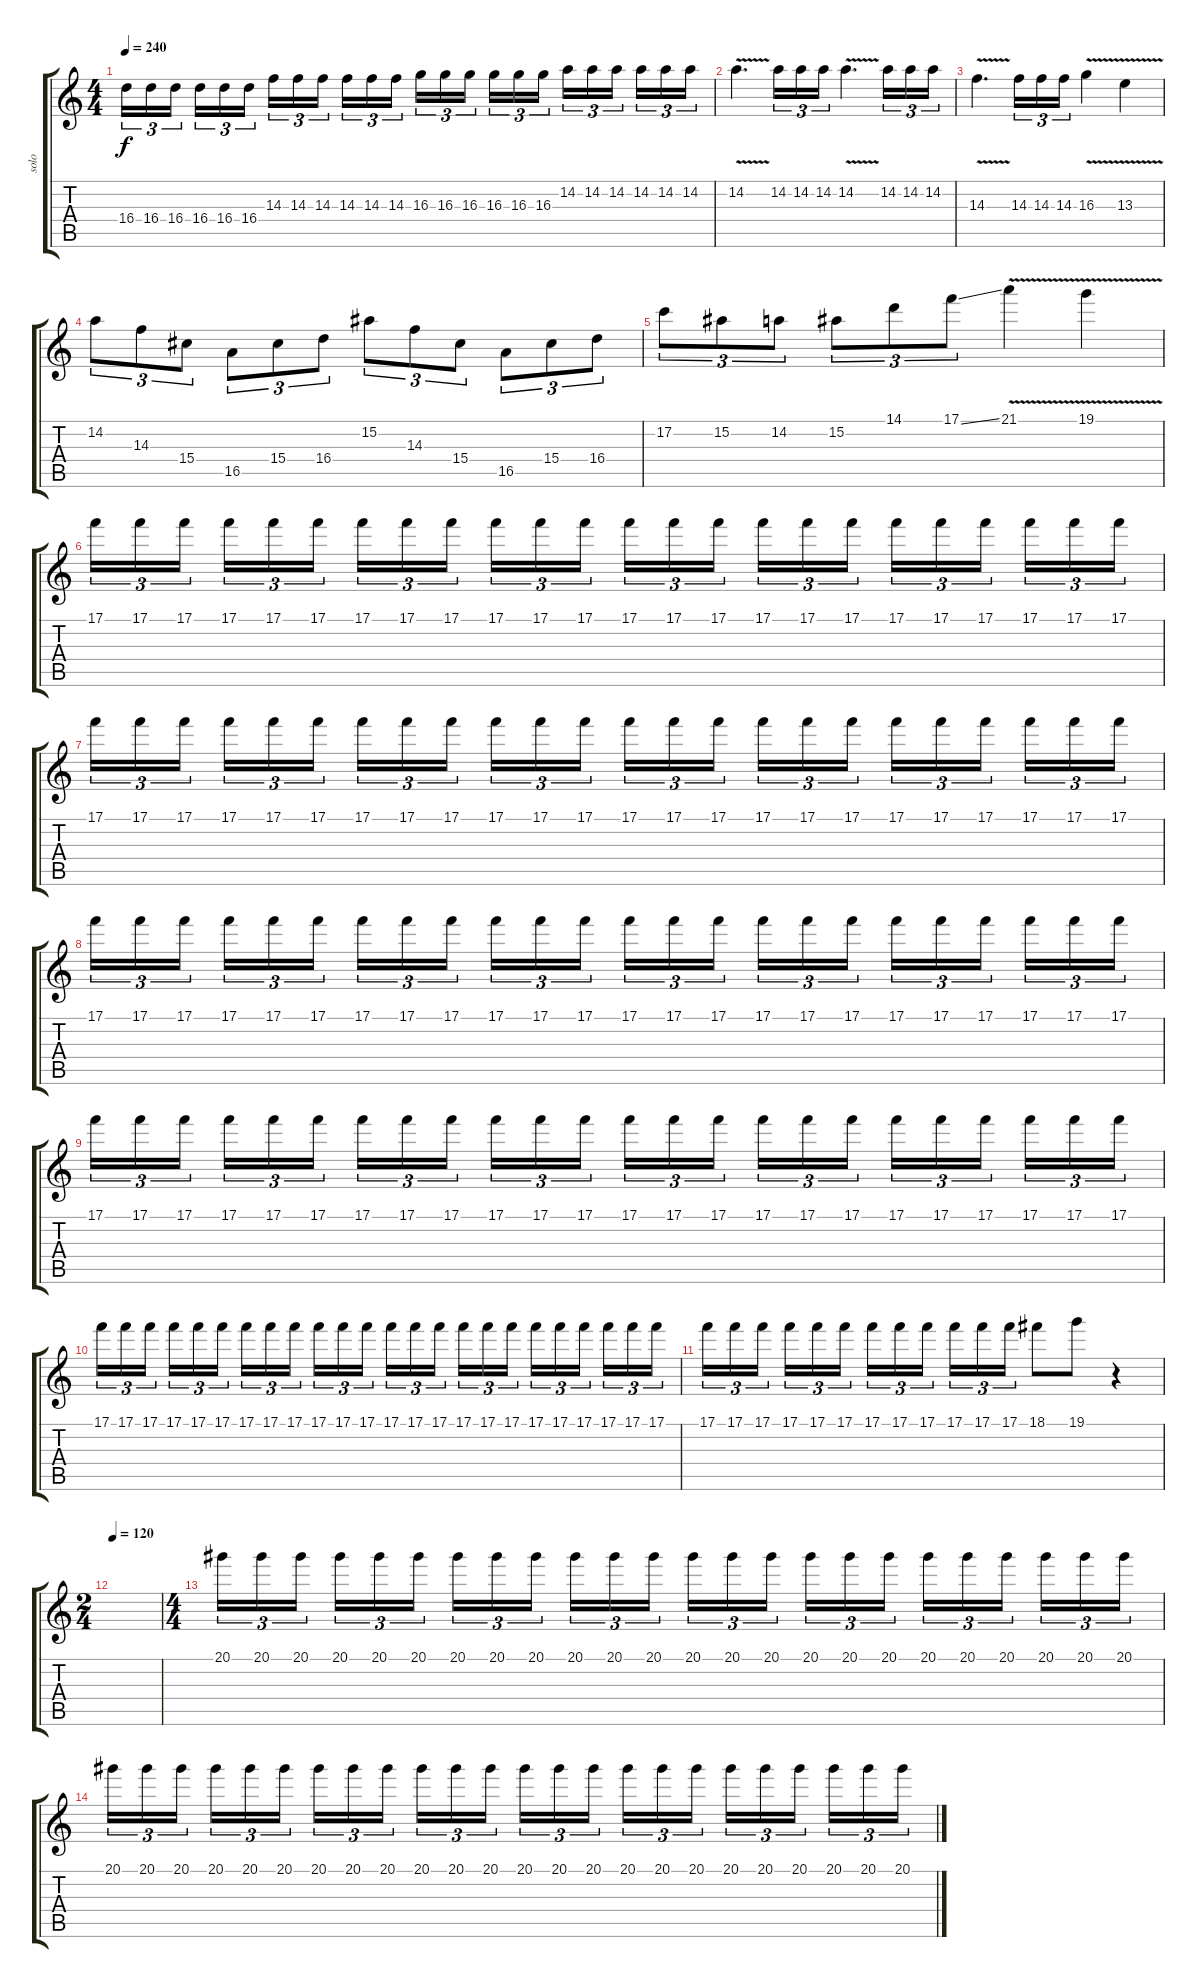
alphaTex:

\track ("solo" "solo") {instrument distortionguitar}
\staff {score tabs}
\tuning (C4 G3 Eb3 Bb2 F2 C2) {hide}
\ts (4 4)
\tempo 240
\clef g2
\ks c
16.4.16{tu (3 2) dy f} 16.4.16{tu (3 2)} 16.4.16{tu (3 2) beam splitsecondary} 16.4.16{tu (3 2)} 16.4.16{tu (3 2)} 16.4.16{tu (3 2)} 14.3.16{tu (3 2)} 14.3.16{tu (3 2)} 14.3.16{tu (3 2) beam splitsecondary} 14.3.16{tu (3 2)} 14.3.16{tu (3 2)} 14.3.16{tu (3 2)} 16.3.16{tu (3 2)} 16.3.16{tu (3 2)} 16.3.16{tu (3 2) beam splitsecondary} 16.3.16{tu (3 2)} 16.3.16{tu (3 2)} 16.3.16{tu (3 2)} 14.2.16{tu (3 2)} 14.2.16{tu (3 2)} 14.2.16{tu (3 2) beam splitsecondary} 14.2.16{tu (3 2)} 14.2.16{tu (3 2)} 14.2.16{tu (3 2)} |
14.2{v}.4{d} 14.2.16{tu (3 2)} 14.2.16{tu (3 2)} 14.2.16{tu (3 2)} 14.2{v}.4{d} 14.2.16{tu (3 2)} 14.2.16{tu (3 2)} 14.2.16{tu (3 2)} |
14.3{v}.4{d} 14.3.16{tu (3 2)} 14.3.16{tu (3 2)} 14.3.16{tu (3 2)} 16.3{v}.4 13.3{v}.4 |
14.2.8{tu (3 2)} 14.3.8{tu (3 2)} 15.4.8{tu (3 2)} 16.5.8{tu (3 2)} 15.4.8{tu (3 2)} 16.4.8{tu (3 2)} 15.2.8{tu (3 2)} 14.3.8{tu (3 2)} 15.4.8{tu (3 2)} 16.5.8{tu (3 2)} 15.4.8{tu (3 2)} 16.4.8{tu (3 2)} |
17.2.8{tu (3 2)} 15.2.8{tu (3 2)} 14.2.8{tu (3 2)} 15.2.8{tu (3 2)} 14.1.8{tu (3 2)} 17.1{ss}.8{tu (3 2)} 21.1{v}.4 19.1{v}.4 |
17.1.16{tu (3 2)} 17.1.16{tu (3 2)} 17.1.16{tu (3 2) beam splitsecondary} 17.1.16{tu (3 2)} 17.1.16{tu (3 2)} 17.1.16{tu (3 2)} 17.1.16{tu (3 2)} 17.1.16{tu (3 2)} 17.1.16{tu (3 2) beam splitsecondary} 17.1.16{tu (3 2)} 17.1.16{tu (3 2)} 17.1.16{tu (3 2)} 17.1.16{tu (3 2)} 17.1.16{tu (3 2)} 17.1.16{tu (3 2) beam splitsecondary} 17.1.16{tu (3 2)} 17.1.16{tu (3 2)} 17.1.16{tu (3 2)} 17.1.16{tu (3 2)} 17.1.16{tu (3 2)} 17.1.16{tu (3 2) beam splitsecondary} 17.1.16{tu (3 2)} 17.1.16{tu (3 2)} 17.1.16{tu (3 2)} |
17.1.16{tu (3 2)} 17.1.16{tu (3 2)} 17.1.16{tu (3 2) beam splitsecondary} 17.1.16{tu (3 2)} 17.1.16{tu (3 2)} 17.1.16{tu (3 2)} 17.1.16{tu (3 2)} 17.1.16{tu (3 2)} 17.1.16{tu (3 2) beam splitsecondary} 17.1.16{tu (3 2)} 17.1.16{tu (3 2)} 17.1.16{tu (3 2)} 17.1.16{tu (3 2)} 17.1.16{tu (3 2)} 17.1.16{tu (3 2) beam splitsecondary} 17.1.16{tu (3 2)} 17.1.16{tu (3 2)} 17.1.16{tu (3 2)} 17.1.16{tu (3 2)} 17.1.16{tu (3 2)} 17.1.16{tu (3 2) beam splitsecondary} 17.1.16{tu (3 2)} 17.1.16{tu (3 2)} 17.1.16{tu (3 2)} |
17.1.16{tu (3 2) volume 4} 17.1.16{tu (3 2)} 17.1.16{tu (3 2) beam splitsecondary} 17.1.16{tu (3 2)} 17.1.16{tu (3 2)} 17.1.16{tu (3 2)} 17.1.16{tu (3 2)} 17.1.16{tu (3 2)} 17.1.16{tu (3 2) beam splitsecondary} 17.1.16{tu (3 2)} 17.1.16{tu (3 2)} 17.1.16{tu (3 2)} 17.1.16{tu (3 2)} 17.1.16{tu (3 2)} 17.1.16{tu (3 2) beam splitsecondary} 17.1.16{tu (3 2)} 17.1.16{tu (3 2)} 17.1.16{tu (3 2)} 17.1.16{tu (3 2)} 17.1.16{tu (3 2)} 17.1.16{tu (3 2) beam splitsecondary} 17.1.16{tu (3 2)} 17.1.16{tu (3 2)} 17.1.16{tu (3 2)} |
17.1.16{tu (3 2)} 17.1.16{tu (3 2)} 17.1.16{tu (3 2) beam splitsecondary} 17.1.16{tu (3 2)} 17.1.16{tu (3 2)} 17.1.16{tu (3 2)} 17.1.16{tu (3 2)} 17.1.16{tu (3 2)} 17.1.16{tu (3 2) beam splitsecondary} 17.1.16{tu (3 2)} 17.1.16{tu (3 2)} 17.1.16{tu (3 2)} 17.1.16{tu (3 2) volume 16} 17.1.16{tu (3 2)} 17.1.16{tu (3 2) beam splitsecondary} 17.1.16{tu (3 2)} 17.1.16{tu (3 2)} 17.1.16{tu (3 2)} 17.1.16{tu (3 2)} 17.1.16{tu (3 2)} 17.1.16{tu (3 2) beam splitsecondary} 17.1.16{tu (3 2)} 17.1.16{tu (3 2)} 17.1.16{tu (3 2)} |
17.1.16{tu (3 2)} 17.1.16{tu (3 2)} 17.1.16{tu (3 2) beam splitsecondary} 17.1.16{tu (3 2)} 17.1.16{tu (3 2)} 17.1.16{tu (3 2)} 17.1.16{tu (3 2)} 17.1.16{tu (3 2)} 17.1.16{tu (3 2) beam splitsecondary} 17.1.16{tu (3 2)} 17.1.16{tu (3 2)} 17.1.16{tu (3 2)} 17.1.16{tu (3 2)} 17.1.16{tu (3 2)} 17.1.16{tu (3 2) beam splitsecondary} 17.1.16{tu (3 2)} 17.1.16{tu (3 2)} 17.1.16{tu (3 2)} 17.1.16{tu (3 2)} 17.1.16{tu (3 2)} 17.1.16{tu (3 2) beam splitsecondary} 17.1.16{tu (3 2)} 17.1.16{tu (3 2)} 17.1.16{tu (3 2)} |
17.1.16{tu (3 2)} 17.1.16{tu (3 2)} 17.1.16{tu (3 2) beam splitsecondary} 17.1.16{tu (3 2)} 17.1.16{tu (3 2)} 17.1.16{tu (3 2)} 17.1.16{tu (3 2)} 17.1.16{tu (3 2)} 17.1.16{tu (3 2) beam splitsecondary} 17.1.16{tu (3 2)} 17.1.16{tu (3 2)} 17.1.16{tu (3 2)} 18.1.8 19.1.8 r.4 |
\ts (2 4)
\tempo 120
|
\ts (4 4)
20.1.16{tu (3 2) volume 0} 20.1.16{tu (3 2)} 20.1.16{tu (3 2) beam splitsecondary} 20.1.16{tu (3 2)} 20.1.16{tu (3 2)} 20.1.16{tu (3 2)} 20.1.16{tu (3 2)} 20.1.16{tu (3 2)} 20.1.16{tu (3 2) beam splitsecondary} 20.1.16{tu (3 2)} 20.1.16{tu (3 2)} 20.1.16{tu (3 2)} 20.1.16{tu (3 2)} 20.1.16{tu (3 2)} 20.1.16{tu (3 2) beam splitsecondary} 20.1.16{tu (3 2)} 20.1.16{tu (3 2)} 20.1.16{tu (3 2)} 20.1.16{tu (3 2)} 20.1.16{tu (3 2)} 20.1.16{tu (3 2) beam splitsecondary} 20.1.16{tu (3 2)} 20.1.16{tu (3 2)} 20.1.16{tu (3 2)} |
20.1.16{tu (3 2)} 20.1.16{tu (3 2)} 20.1.16{tu (3 2) beam splitsecondary} 20.1.16{tu (3 2)} 20.1.16{tu (3 2)} 20.1.16{tu (3 2)} 20.1.16{tu (3 2)} 20.1.16{tu (3 2)} 20.1.16{tu (3 2) beam splitsecondary} 20.1.16{tu (3 2)} 20.1.16{tu (3 2)} 20.1.16{tu (3 2)} 20.1.16{tu (3 2)} 20.1.16{tu (3 2)} 20.1.16{tu (3 2) beam splitsecondary} 20.1.16{tu (3 2)} 20.1.16{tu (3 2)} 20.1.16{tu (3 2)} 20.1.16{tu (3 2)} 20.1.16{tu (3 2)} 20.1.16{tu (3 2) beam splitsecondary} 20.1.16{tu (3 2)} 20.1.16{tu (3 2)} 20.1.16{tu (3 2)}
